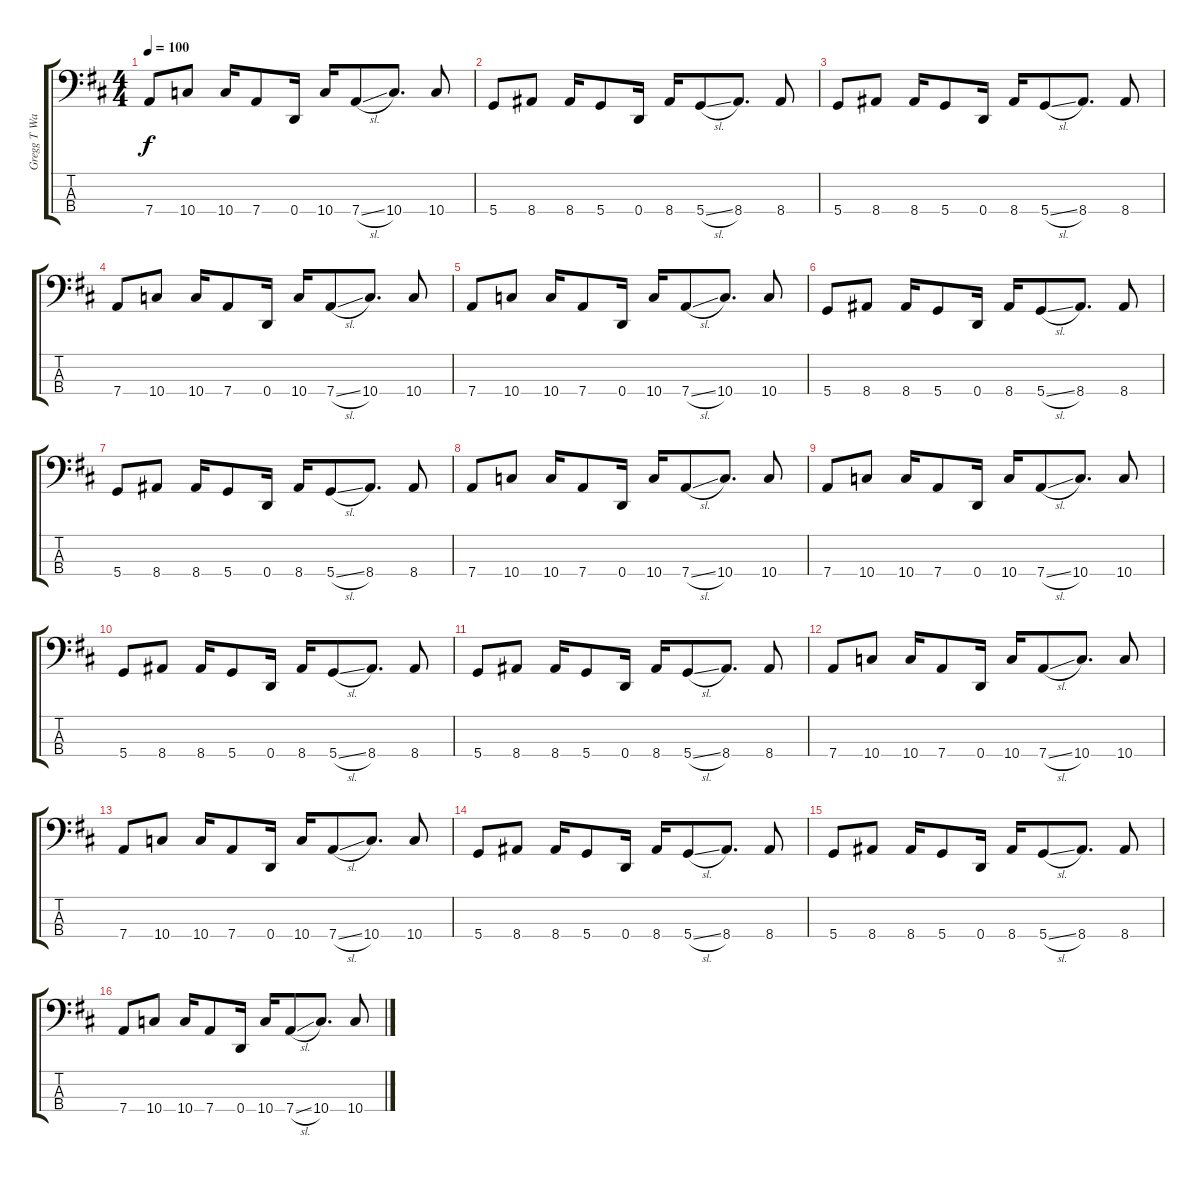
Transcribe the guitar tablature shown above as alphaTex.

\track ("Gregg T Walker Bass" "Gregg T Wa") {instrument electricbassfinger}
\staff {score tabs}
\tuning (G2 D2 A1 D1) {hide}
\ts (4 4)
\tempo 100
\clef f4
\ks d
7.4.8{dy f} 10.4.8 10.4.16 7.4.8 0.4.16 10.4.16 7.4{sl}.8 10.4.8{d} 10.4.8 |
5.4.8 8.4.8 8.4.16 5.4.8 0.4.16 8.4.16 5.4{sl}.8 8.4.8{d} 8.4.8 |
5.4.8 8.4.8 8.4.16 5.4.8 0.4.16 8.4.16 5.4{sl}.8 8.4.8{d} 8.4.8 |
7.4.8 10.4.8 10.4.16 7.4.8 0.4.16 10.4.16 7.4{sl}.8 10.4.8{d} 10.4.8 |
7.4.8 10.4.8 10.4.16 7.4.8 0.4.16 10.4.16 7.4{sl}.8 10.4.8{d} 10.4.8 |
5.4.8 8.4.8 8.4.16 5.4.8 0.4.16 8.4.16 5.4{sl}.8 8.4.8{d} 8.4.8 |
5.4.8 8.4.8 8.4.16 5.4.8 0.4.16 8.4.16 5.4{sl}.8 8.4.8{d} 8.4.8 |
7.4.8{volume 9 instrument electricbassfinger} 10.4.8 10.4.16 7.4.8 0.4.16 10.4.16 7.4{sl}.8 10.4.8{d} 10.4.8 |
7.4.8 10.4.8 10.4.16 7.4.8 0.4.16 10.4.16 7.4{sl}.8 10.4.8{d} 10.4.8 |
5.4.8{volume 6 instrument electricbassfinger} 8.4.8 8.4.16 5.4.8 0.4.16 8.4.16 5.4{sl}.8 8.4.8{d} 8.4.8 |
5.4.8 8.4.8 8.4.16 5.4.8 0.4.16 8.4.16 5.4{sl}.8 8.4.8{d} 8.4.8 |
7.4.8{volume 7 instrument electricbassfinger} 10.4.8 10.4.16 7.4.8 0.4.16 10.4.16 7.4{sl}.8 10.4.8{d} 10.4.8 |
7.4.8 10.4.8 10.4.16 7.4.8 0.4.16 10.4.16 7.4{sl}.8 10.4.8{d} 10.4.8 |
5.4.8{volume 5 instrument electricbassfinger} 8.4.8 8.4.16 5.4.8 0.4.16 8.4.16 5.4{sl}.8 8.4.8{d} 8.4.8 |
5.4.8 8.4.8 8.4.16 5.4.8 0.4.16 8.4.16 5.4{sl}.8 8.4.8{d} 8.4.8 |
7.4.8 10.4.8 10.4.16 7.4.8 0.4.16 10.4.16 7.4{sl}.8 10.4.8{d} 10.4.8
